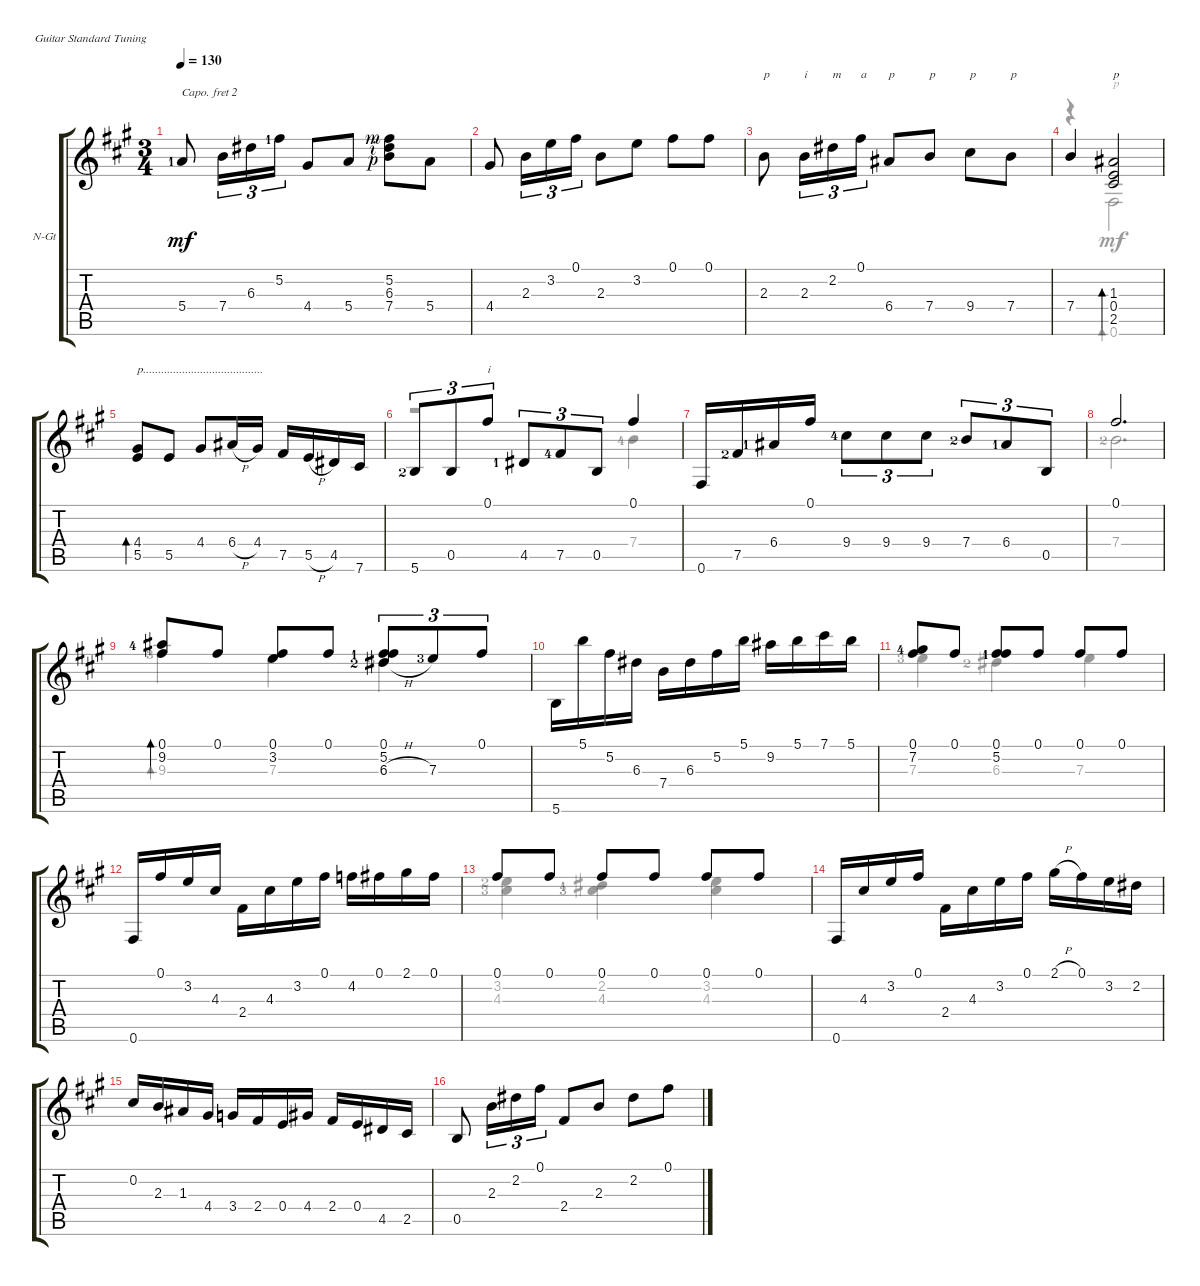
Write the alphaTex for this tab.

\defaultSystemsLayout 4
\bracketExtendMode groupsimilarinstruments
\firstSystemTrackNameOrientation horizontal
\otherSystemsTrackNameOrientation horizontal
\track ("Nylon Guitar" "N-Gt") {instrument acousticguitarnylon}
\staff {score tabs}
\capo 2
\tuning (E4 B3 G3 D3 A2 E2)
\voice
\ts (3 4)
\tempo 130
\clef g2
\ks a
5.4{lf 2}.8{dy mf} 7.4.16{tu (3 2)} 6.3.16{tu (3 2)} 5.2{lf 2}.16{tu (3 2)} 4.4.8 5.4.8 (5.2{rf 3} 6.3{rf 2} 7.4{rf 1}).8 5.4.8 |
4.4.8 2.3.16{tu (3 2)} 3.2.16{tu (3 2)} 0.1.16{tu (3 2)} 2.3.8 3.2.8 0.1.8 0.1.8 |
2.3.8{txt "p"} 2.3.16{tu (3 2) txt "i"} 2.2.16{tu (3 2) txt "m"} 0.1.16{tu (3 2) txt "a"} 6.4.8{txt "p"} 7.4.8{txt "p"} 9.4.8{txt "p"} 7.4.8{txt "p"} |
7.4.4 (1.3 0.4 2.5).2{bd 30 txt "p"} |
(4.4 5.5).8{bd 30 txt "p........................................"} 5.5.8 4.4.8 6.4{h}.16 4.4.16 7.5.16 5.5{h}.16 4.5.16 7.6.16 |
5.6{lf 3}.8{tu (3 2)} 0.5.8{tu (3 2)} 0.1.8{tu (3 2) txt "i"} 4.5{lf 2}.8{tu (3 2)} 7.5{lf 5}.8{tu (3 2)} 0.5.8{tu (3 2)} 0.1.4 |
0.6.16 7.5{lf 3}.16 6.4{lf 2}.16 0.1.16 9.4{lf 5}.8{tu (3 2)} 9.4.8{tu (3 2)} 9.4.8{tu (3 2)} 7.4{lf 3}.8{tu (3 2)} 6.4{lf 2}.8{tu (3 2)} 0.5.8{tu (3 2)} |
0.1.2{d} |
(0.1 9.2{lf 5}).8{bd 30} 0.1.8 (3.2 0.1).8 0.1.8 (0.1 5.2{lf 2} 6.3{h lf 3}).8{tu (3 2)} 7.3{lf 4}.8{tu (3 2)} 0.1.8{tu (3 2)} |
5.6.16 5.1.16 5.2.16 6.3.16 7.4.16 6.3.16 5.2.16 5.1.16 9.2.16 5.1.16 7.1.16 5.1.16 |
(0.1 7.2{lf 5}).8 0.1.8 (5.2{lf 2} 0.1).8 0.1.8 0.1.8 0.1.8 |
0.6.16 0.1.16 3.2.16 4.3.16 2.4.16 4.3.16 3.2.16 0.1.16 4.2.16 0.1.16 2.1.16 0.1.16 |
0.1.8 0.1.8 0.1.8 0.1.8 0.1.8 0.1.8 |
0.6.16 4.3.16 3.2.16 0.1.16 2.4.16 4.3.16 3.2.16 0.1.16 2.1{h}.16 0.1.16 3.2.16 2.2.16 |
0.2.16 2.3.16 1.3.16 4.4.16 3.4.16 2.4.16 0.4.16 4.4.16 2.4.16 0.4.16 4.5.16 2.5.16 |
0.5.8 2.3.16{tu (3 2)} 2.2.16{tu (3 2)} 0.1.16{tu (3 2)} 2.4.8 2.3.8 2.2.8 0.1.8
\voice
\clef g2
\ottava regular
\simile none
\ks a
|
|
|
r.4 0.6.2{bd 30 txt "p"} |
|
r.2 7.4{lf 5}.4 |
|
7.4{lf 3}.2{d} |
9.3{lf 4}.4{bd 30} 7.3.4 6.3{lf 3}.4 |
|
7.3{lf 4}.4 6.3{lf 3}.4 7.3.4 |
|
(3.2{lf 3} 4.3{lf 4}).4 (4.3{lf 4} 2.2{lf 2}).4 (3.2 4.3).4 |
|
|
